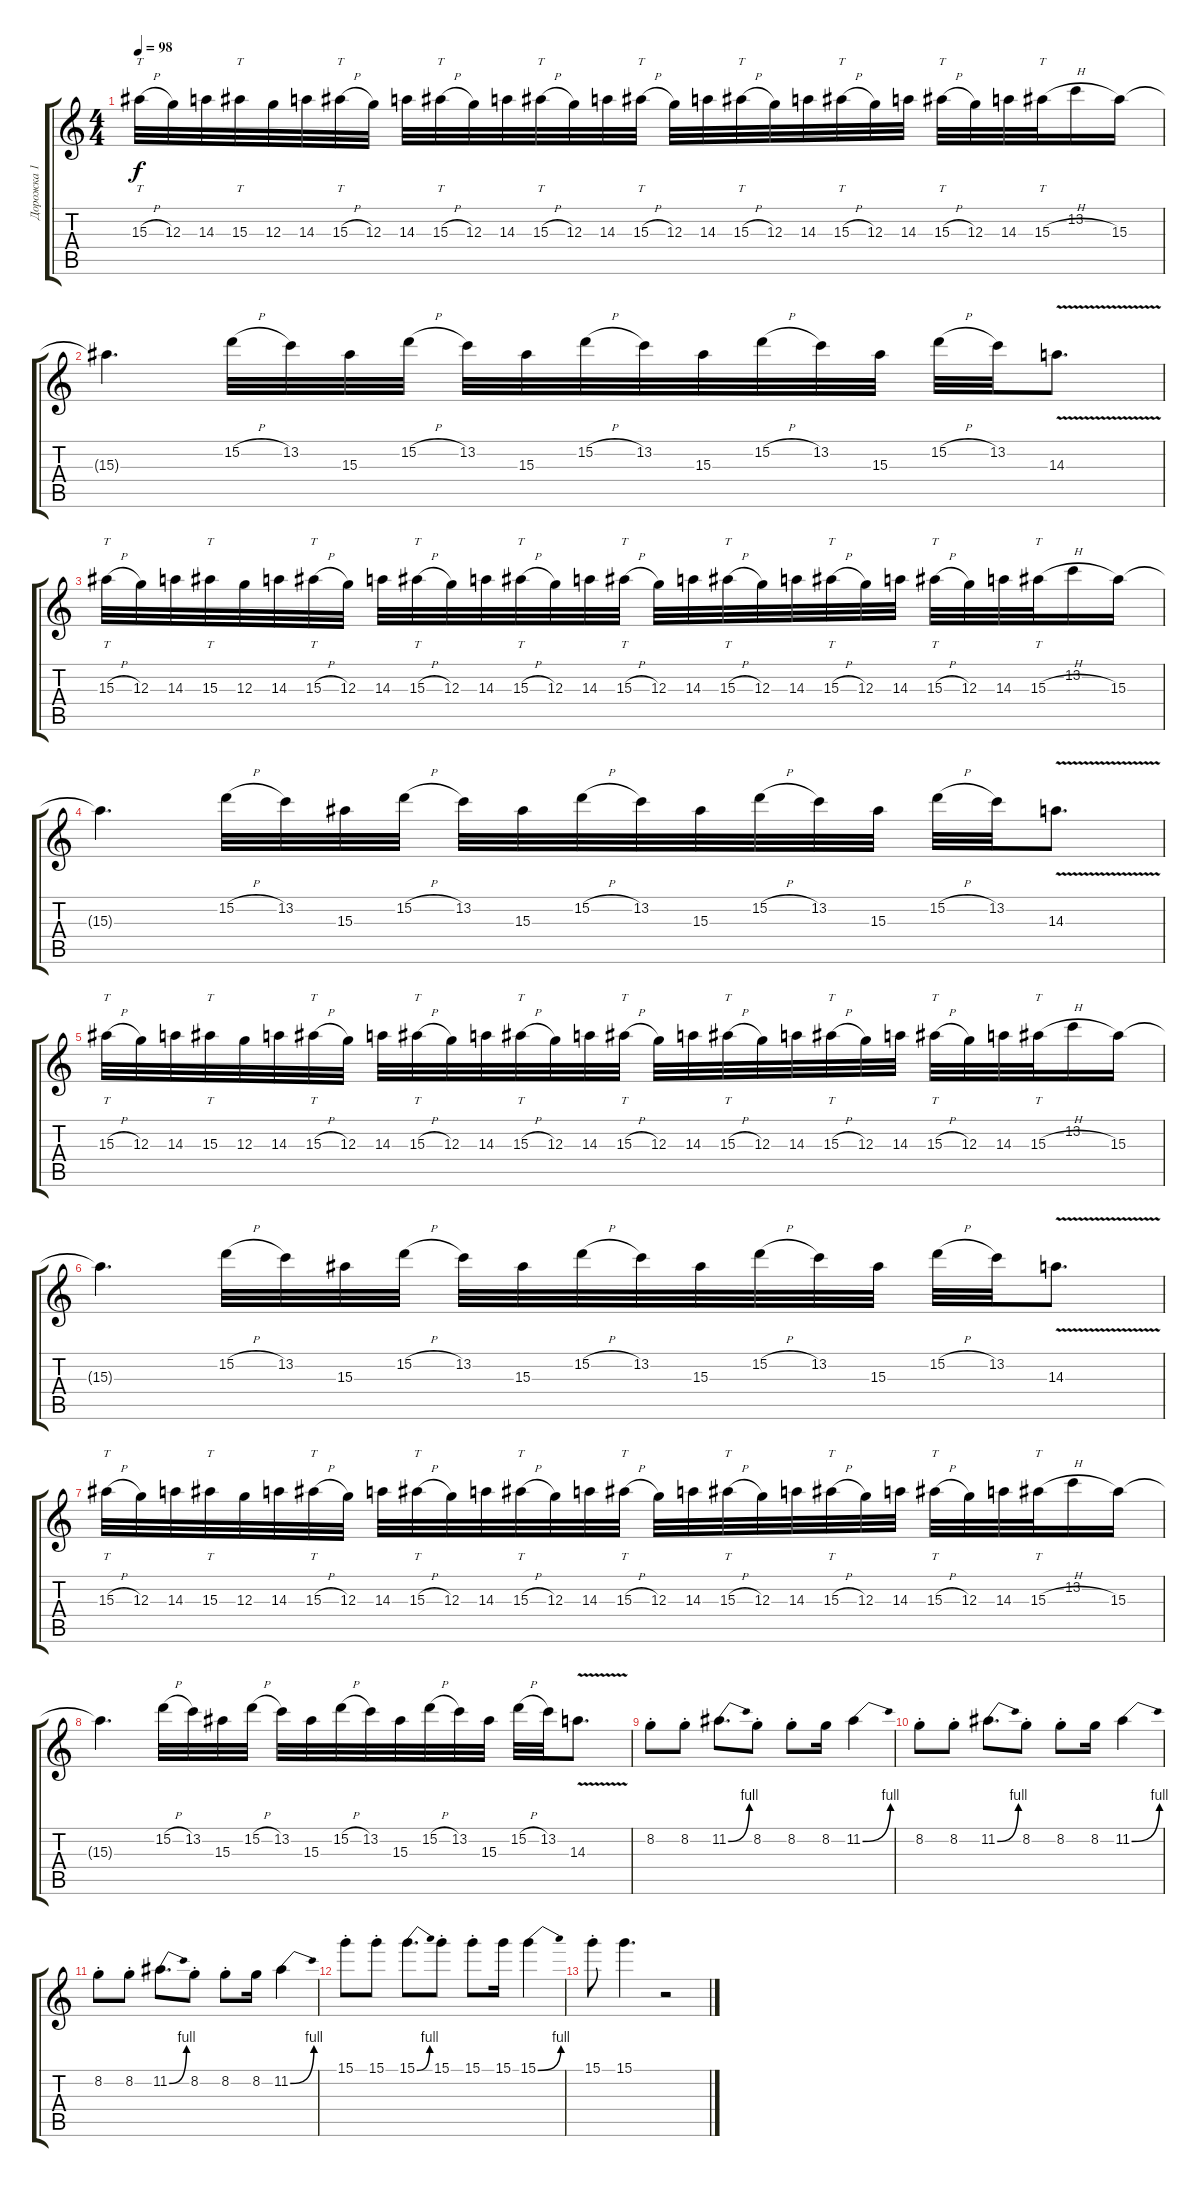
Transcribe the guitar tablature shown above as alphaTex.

\track ("Дорожка 1" "Дорожка 1") {instrument distortionguitar}
\staff {score tabs}
\tuning (E4 B3 G3 D3 A2 E2) {hide}
\ts (4 4)
\tempo 98
\clef g2
\ks c
15.3{h}.32{tt dy f} 12.3.32 14.3.32 15.3.32{tt} 12.3.32 14.3.32 15.3{h}.32{tt} 12.3.32 14.3.32 15.3{h}.32{tt} 12.3.32 14.3.32 15.3{h}.32{tt} 12.3.32 14.3.32 15.3{h}.32{tt} 12.3.32 14.3.32 15.3{h}.32{tt} 12.3.32 14.3.32 15.3{h}.32{tt} 12.3.32 14.3.32 15.3{h}.32{tt} 12.3.32 14.3.32 15.3{h}.32{tt} 13.2.16 15.3.16 |
15.3{t}.4{d} 15.2{h}.32 13.2.32 15.3.32 15.2{h}.32 13.2.32 15.3.32 15.2{h}.32 13.2.32 15.3.32 15.2{h}.32 13.2.32 15.3.32 15.2{h}.32 13.2.32 14.3{v}.8{d} |
15.3{h}.32{tt} 12.3.32 14.3.32 15.3.32{tt} 12.3.32 14.3.32 15.3{h}.32{tt} 12.3.32 14.3.32 15.3{h}.32{tt} 12.3.32 14.3.32 15.3{h}.32{tt} 12.3.32 14.3.32 15.3{h}.32{tt} 12.3.32 14.3.32 15.3{h}.32{tt} 12.3.32 14.3.32 15.3{h}.32{tt} 12.3.32 14.3.32 15.3{h}.32{tt} 12.3.32 14.3.32 15.3{h}.32{tt} 13.2.16 15.3.16 |
15.3{t}.4{d} 15.2{h}.32 13.2.32 15.3.32 15.2{h}.32 13.2.32 15.3.32 15.2{h}.32 13.2.32 15.3.32 15.2{h}.32 13.2.32 15.3.32 15.2{h}.32 13.2.32 14.3{v}.8{d} |
15.3{h}.32{tt} 12.3.32 14.3.32 15.3.32{tt} 12.3.32 14.3.32 15.3{h}.32{tt} 12.3.32 14.3.32 15.3{h}.32{tt} 12.3.32 14.3.32 15.3{h}.32{tt} 12.3.32 14.3.32 15.3{h}.32{tt} 12.3.32 14.3.32 15.3{h}.32{tt} 12.3.32 14.3.32 15.3{h}.32{tt} 12.3.32 14.3.32 15.3{h}.32{tt} 12.3.32 14.3.32 15.3{h}.32{tt} 13.2.16 15.3.16 |
15.3{t}.4{d} 15.2{h}.32 13.2.32 15.3.32 15.2{h}.32 13.2.32 15.3.32 15.2{h}.32 13.2.32 15.3.32 15.2{h}.32 13.2.32 15.3.32 15.2{h}.32 13.2.32 14.3{v}.8{d} |
15.3{h}.32{tt} 12.3.32 14.3.32 15.3.32{tt} 12.3.32 14.3.32 15.3{h}.32{tt} 12.3.32 14.3.32 15.3{h}.32{tt} 12.3.32 14.3.32 15.3{h}.32{tt} 12.3.32 14.3.32 15.3{h}.32{tt} 12.3.32 14.3.32 15.3{h}.32{tt} 12.3.32 14.3.32 15.3{h}.32{tt} 12.3.32 14.3.32 15.3{h}.32{tt} 12.3.32 14.3.32 15.3{h}.32{tt} 13.2.16 15.3.16 |
15.3{t}.4{d} 15.2{h}.32 13.2.32 15.3.32 15.2{h}.32 13.2.32 15.3.32 15.2{h}.32 13.2.32 15.3.32 15.2{h}.32 13.2.32 15.3.32 15.2{h}.32 13.2.32 14.3{v}.8{d} |
8.2{st}.8 8.2{st}.8 11.2{be (bend 0 0 60 4)}.8{d} 8.2{st}.8 8.2{st}.8 8.2.16 11.2{be (bend 0 0 60 4)}.4 |
8.2{st}.8 8.2{st}.8 11.2{be (bend 0 0 60 4)}.8{d} 8.2{st}.8 8.2{st}.8 8.2.16 11.2{be (bend 0 0 60 4)}.4 |
8.2{st}.8 8.2{st}.8 11.2{be (bend 0 0 60 4)}.8{d} 8.2{st}.8 8.2{st}.8 8.2.16 11.2{be (bend 0 0 60 4)}.4 |
15.1{st}.8 15.1{st}.8 15.1{be (bend 0 0 60 4)}.8{d} 15.1{st}.8 15.1{st}.8 15.1.16 15.1{be (bend 0 0 60 4)}.4 |
15.1{st}.8 15.1.4{d} r.2
